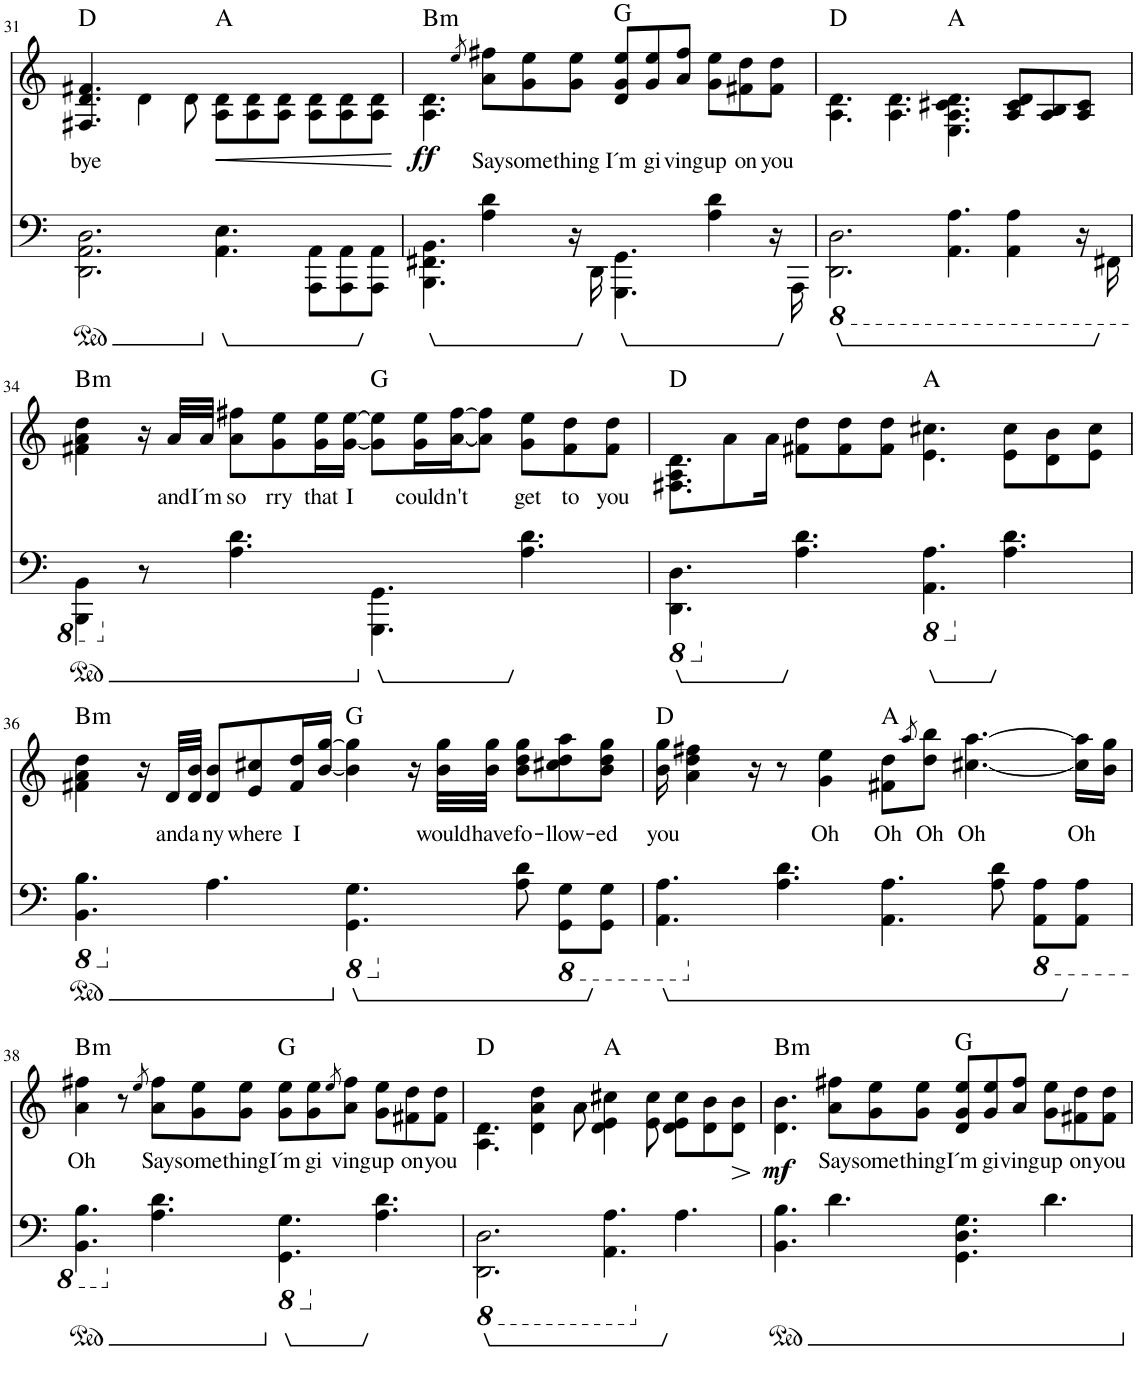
**kern	**kern	**text	**dynam	**harte
*part2	*part1	*part1	*part1	*part1
*staff2	*staff1	*staff1	*staff1	*
*I"l.h.	*I"r.h.	*	*	*
!!LO:PB:g=z
*clefF4	*clefG2	*	*	*
*k[]	*k[]	*	*	*
*M12/8	*M12/8	*	*	*
*ped	*	*	*	*
=31	=31	=31	=31	=31
!	!	!LO:LY:b	!	!
2.DD\ 2.AA\ 2.D\	4.F#X/ 4.d/ 4.f#X/	bye	.	D:maj
.	4d\	.	.	.
.	8d\	.	.	.
*Xped	*	*	*	*
!	!	!	!LO:HP:b	!
4.AA\ 4.E\	8A\ 8d\L	.	<	A:maj
.	8A\ 8d\	.	.	.
.	8A\ 8d\J	.	.	.
8AAA\ 8AA\L	8A\ 8d\L	.	.	.
8AAA\ 8AA\	8A\ 8d\	.	.	.
8AAA\ 8AA\J	8A\ 8d\J	.	.	.
.	.	.	[	.
=32	=32	=32	=32	=32
!	!	!	!LO:DY:b	!LO:H:kt=m
4.BBB\ 4.FF#X\ 4.BB\	4.A\ 4.d\	.	ff	B:min
.	8qee/	.	.	.
!	!	!LO:LY:b	!	!
4A\ 4d\	8a\ 8ff#X\L	Say	.	.
!	!	!LO:LY:b	!	!
.	8g\ 8ee\	some	.	.
!	!	!LO:LY:b	!	!
16r	8g\ 8ee\J	thing	.	.
16DD\	.	.	.	.
!	!	!LO:LY:b	!	!
4.GGG\ 4.GG\	8d/ 8g/ 8ee/L	I´m	.	G:maj
!	!	!LO:LY:b	!	!
.	8g/ 8ee/	gi	.	.
!	!	!LO:LY:b	!	!
.	8a/ 8ff#/J	ving	.	.
!	!	!LO:LY:b	!	!
4A\ 4d\	8g\ 8ee\L	up	.	.
!	!	!LO:LY:b	!	!
.	8f#X\ 8dd\	on	.	.
!	!	!LO:LY:b	!	!
16r	8f#\ 8dd\J	you	.	.
16AAA\	.	.	.	.
=33	=33	=33	=33	=33
*8ba	*	*	*	*
2.DDD\ 2.DD\	4.A\ 4.d\	.	.	D:maj
.	4.A\ 4.d\	.	.	.
4.AAA\ 4.AA\	4.E\ 4.A\ 4.c#X\ 4.d\	.	.	A:maj
4AAA\ 4AA\	8A/ 8c#/ 8d/L	.	.	.
.	8A/ 8B/	.	.	.
16r	8A/ 8c#/J	.	.	.
16FFF#X\	.	.	.	.
!!LO:LB:g=z
=34	=34	=34	=34	=34
*ped	*	*	*	*
!	!	!	!	!LO:H:kt=m
4BBBB\ 4BBB\	4f#X\ 4a\ 4dd\	.	.	B:min
*X8ba	*	*	*	*
8r	16r	.	.	.
!	!	!LO:LY:b	!	!
.	32a/LLL	and	.	.
!	!	!LO:LY:b	!	!
.	32a/JJJ	I´m	.	.
!	!	!LO:LY:b	!	!
4.A\ 4.d\	8a\ 8ff#X\L	so	.	.
!	!	!LO:LY:b	!	!
.	8g\ 8ee\	rry	.	.
!	!	!LO:LY:b	!	!
.	16g\ 16ee\L	that	.	.
!	!	!LO:LY:b	!	!
.	[16g\ [16ee\JJ	I	.	.
*Xped	*	*	*	*
4.GGG\ 4.GG\	8g\] 8ee\]L	.	.	G:maj
!	!	!LO:LY:b	!	!
.	16g\ 16ee\L	could	.	.
!	!	!LO:LY:b	!	!
.	[16a\ [16ff#\J	n't	.	.
.	8a\] 8ff#\]J	.	.	.
!	!	!LO:LY:b	!	!
4.A\ 4.d\	8g\ 8ee\L	get	.	.
!	!	!LO:LY:b	!	!
.	8f#\ 8dd\	to	.	.
!	!	!LO:LY:b	!	!
.	8f#\ 8dd\J	you	.	.
=35	=35	=35	=35	=35
*8ba	*	*	*	*
4.DDD\ 4.DD\	8.F#X\ 8.A\ 8.d\L	.	.	D:maj
.	8a\	.	.	.
.	16a\Jk	.	.	.
*X8ba	*	*	*	*
4.A\ 4.d\	8f#X\ 8dd\L	.	.	.
.	8f#\ 8dd\	.	.	.
.	8f#\ 8dd\J	.	.	.
*8ba	*	*	*	*
4.AAA\ 4.AA\	4.e\ 4.cc#X\	.	.	A:maj
*X8ba	*	*	*	*
4.A\ 4.d\	8e\ 8cc#\L	.	.	.
.	8d\ 8b\	.	.	.
.	8e\ 8cc#\J	.	.	.
!!LO:LB:g=z
=36	=36	=36	=36	=36
*8ba	*	*	*	*
!	!	!	!	!LO:H:kt=m
4.BBB\ 4.BB\	4f#X\ 4a\ 4dd\	.	.	B:min
.	16r	.	.	.
!	!	!LO:LY:b	!	!
.	32d/LLL	and	.	.
!	!	!LO:LY:b	!	!
.	32d/ 32b/JJJ	a	.	.
*X8ba	*	*	*	*
*ped	*	*	*	*
!	!	!LO:LY:b	!	!
4.A\	8d/ 8b/L	ny	.	.
!	!	!LO:LY:b	!	!
.	8e/ 8cc#X/	where	.	.
!	!	!LO:LY:b	!	!
.	16f#/ 16dd/L	I	.	.
.	[16b/ [16gg/JJ	.	.	.
*Xped	*	*	*	*
*8ba	*	*	*	*
4.GGG\ 4.GG\	4b\] 4gg\]	.	.	G:maj
.	16r	.	.	.
!	!	!LO:LY:b	!	!
.	32b\ 32gg\LLL	would	.	.
!	!	!LO:LY:b	!	!
.	32b\ 32gg\JJJ	have	.	.
*X8ba	*	*	*	*
!	!	!LO:LY:b	!	!
8A\ 8d\	8b\ 8dd\ 8gg\L	fo-	.	.
*8ba	*	*	*	*
!	!	!LO:LY:b	!	!
8GGG\ 8GG\L	8cc#X\ 8dd\ 8aa\	-llow-	.	.
!	!	!LO:LY:b	!	!
8GGG\ 8GG\J	8b\ 8dd\ 8gg\J	-ed	.	.
=37	=37	=37	=37	=37
!	!	!LO:LY:b	!	!
4.AAA\ 4.AA\	16b\ 16dd\ 16gg\	you	.	D:maj
.	4a\ 4dd\ 4ff#X\	.	.	.
.	16r	.	.	.
*X8ba	*	*	*	*
4.A\ 4.d\	8r	.	.	.
!	!	!LO:LY:b	!	!
.	4g\ 4ee\	Oh	.	.
!	!	!LO:LY:b	!	!
4.AA\ 4.A\	8f#X\ 8dd\L	Oh	.	A:maj
.	8qaa/	.	.	.
!	!	!LO:LY:b	!	!
.	8dd\ 8bb\J	Oh	.	.
!	!	!LO:LY:b	!	!
.	[4.cc#X\ [4.aa\	Oh	.	.
8A\ 8d\	.	.	.	.
*8ba	*	*	*	*
8AAA\ 8AA\L	.	.	.	.
!	!	!LO:LY:b	!	!
8AAA\ 8AA\J	16cc#\] 16aa\]LL	Oh	.	.
.	16b\ 16gg\JJ	.	.	.
!!LO:LB:g=z
=38	=38	=38	=38	=38
*ped	*	*	*	*
!	!	!LO:LY:b	!	!LO:H:kt=m
4.BBB\ 4.BB\	4a\ 4ff#X\	Oh	.	B:min
.	8r	.	.	.
.	8qee/	.	.	.
*X8ba	*	*	*	*
!	!	!LO:LY:b	!	!
4.A\ 4.d\	8a\ 8ff#\L	Say	.	.
!	!	!LO:LY:b	!	!
.	8g\ 8ee\	some	.	.
!	!	!LO:LY:b	!	!
.	8g\ 8ee\J	thing	.	.
*Xped	*	*	*	*
*8ba	*	*	*	*
!	!	!LO:LY:b	!	!
4.GGG\ 4.GG\	8g\ 8ee\L	I´m	.	G:maj
!	!	!LO:LY:b	!	!
.	8g\ 8ee\	gi	.	.
.	8qee/	.	.	.
!	!	!LO:LY:b	!	!
.	8a\ 8ff#\J	ving	.	.
*X8ba	*	*	*	*
!	!	!LO:LY:b	!	!
4.A\ 4.d\	8g\ 8ee\L	up	.	.
!	!	!LO:LY:b	!	!
.	8f#X\ 8dd\	on	.	.
!	!	!LO:LY:b	!	!
.	8f#\ 8dd\J	you	.	.
=39	=39	=39	=39	=39
*8ba	*	*	*	*
2.DDD\ 2.DD\	4.A\ 4.d\	.	.	D:maj
.	4d\ 4a\ 4dd\	.	.	.
.	8a\	.	.	.
4.AAA\ 4.AA\	4d\ 4e\ 4cc#X\	.	.	A:maj
.	8e\ 8cc#\	.	.	.
*X8ba	*	*	*	*
4.A\	8d\ 8e\ 8cc#\L	.	.	.
.	8d\ 8b\	.	.	.
!	!	!	!LO:HP:b	!
.	8d\ 8b\J	.	>	.
.	.	.	]	.
=40	=40	=40	=40	=40
*ped	*	*	*	*
!	!	!	!LO:DY:b	!LO:H:kt=m
4.BB\ 4.B\	4.d\ 4.b\	.	mf	B:min
!	!	!LO:LY:b	!	!
4.d\	8a\ 8ff#X\L	Say	.	.
!	!	!LO:LY:b	!	!
.	8g\ 8ee\	some	.	.
!	!	!LO:LY:b	!	!
.	8g\ 8ee\J	thing	.	.
!	!	!LO:LY:b	!	!
4.GG\ 4.D\ 4.G\	8d/ 8g/ 8ee/L	I´m	.	G:maj
!	!	!LO:LY:b	!	!
.	8g/ 8ee/	gi	.	.
!	!	!LO:LY:b	!	!
.	8a/ 8ff#/J	ving	.	.
!	!	!LO:LY:b	!	!
4.d\	8g\ 8ee\L	up	.	.
!	!	!LO:LY:b	!	!
.	8f#X\ 8dd\	on	.	.
!	!	!LO:LY:b	!	!
.	8f#\ 8dd\J	you	.	.
*Xped	*	*	*	*
=	=	=	=	=
*-	*-	*-	*-	*-
